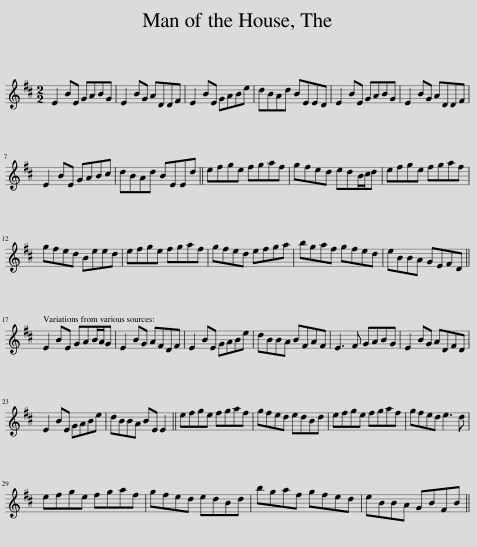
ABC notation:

X:1
L:1/8
M:2/2
I:linebreak $
K:D
V:1 treble
V:1
 E2 BE GABG | E2 BG ADDF | E2 BE GABe | dBAd BEED | E2 BE GABG | %5
 E2 BG ADDF |$ E2 BE GABc | dBAd BEEd || efge fgaf | gfed edB/c/d | %10
 efge fgaf |$ gfed Beed | efge fgaf | gfed efga | bgaf gfed | %15
 eBBA GEFD ||$ E2 BE GAB/A/G | E2 BG AFDF | E2 BE GABe | dBBA BFAF | %20
 E3 F GABG | E2 BG ADFD |$ E2 BE GABe | dBBA BE E2 || efge fgaf | %25
 gfed edBd | efge fgaf | gfed e3 d |$ efge fgaf | gfed edBd | %30
 bgaf gfed | eBBA GBFB || %32
